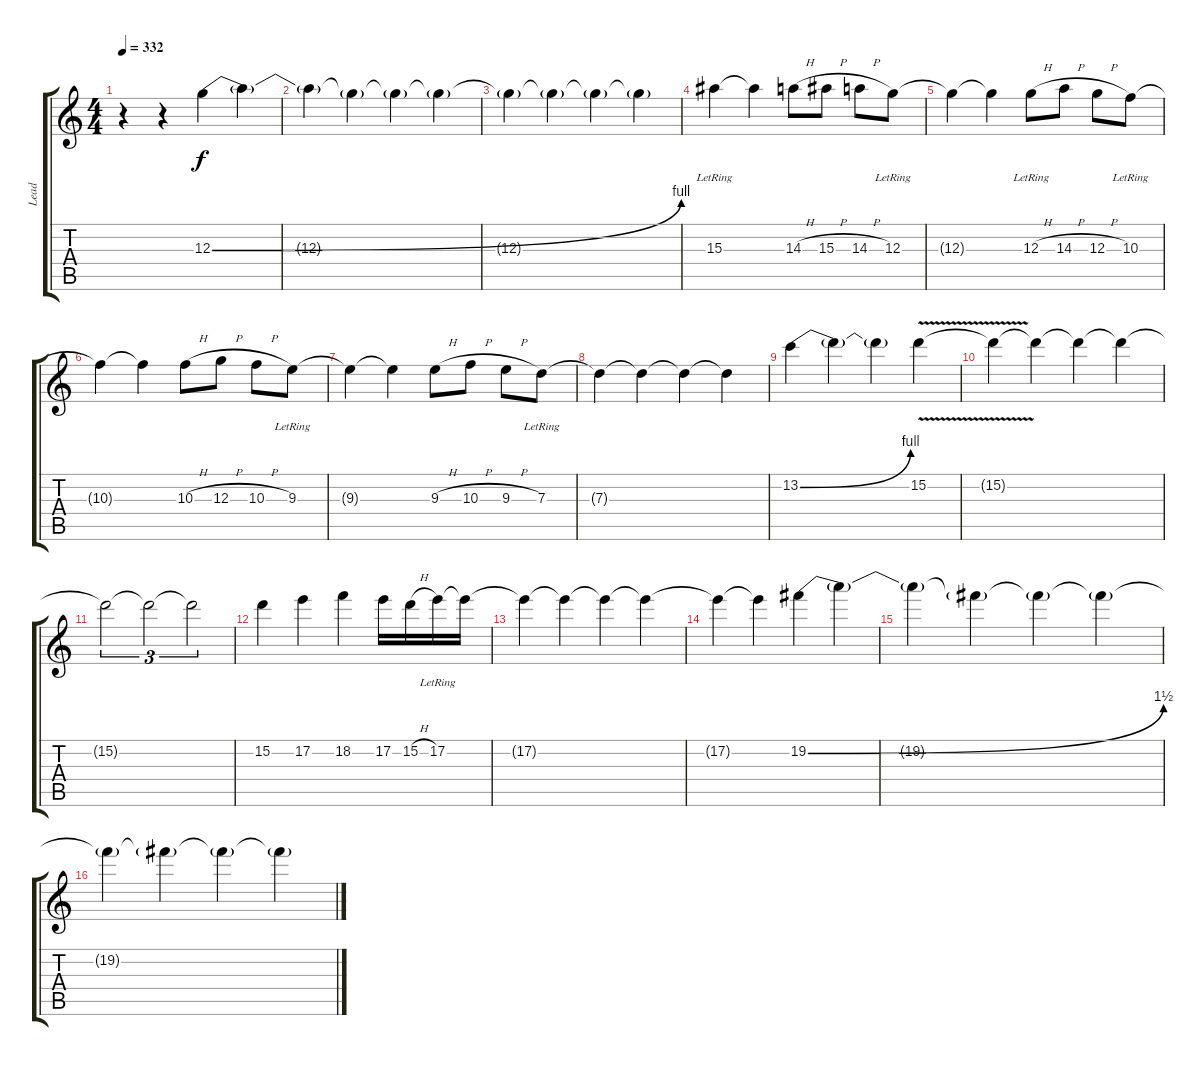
\track ("Lead" "Lead") {instrument distortionguitar}
\staff {score tabs}
\tuning (E4 B3 G3 D3 A2 E2) {hide}
\ts (4 4)
\tempo 332
\clef g2
\ks c
r.4{dy f} r.4 12.3{be (bend 0 0 60 4)}.4 12.3{t}.4 |
12.3{t}.4 12.3{t}.4 12.3{t}.4 12.3{t}.4 |
12.3{t}.4 12.3{t}.4 12.3{t}.4 12.3{t}.4 |
15.3{lr}.4 15.3{t}.4 14.3{h}.8 15.3{h}.8 14.3{h}.8 12.3{lr}.8 |
12.3{t}.4 12.3{t}.4 12.3{h lr}.8 14.3{h}.8 12.3{h}.8 10.3{lr}.8 |
10.3{t}.4 10.3{t}.4 10.3{h}.8 12.3{h}.8 10.3{h}.8 9.3{lr}.8 |
9.3{t}.4 9.3{t}.4 9.3{h}.8 10.3{h}.8 9.3{h}.8 7.3{lr}.8 |
7.3{t}.4 7.3{t}.4 7.3{t}.4 7.3{t}.4 |
13.2{be (bend 0 0 60 4)}.4 13.2{t}.4 13.2{t}.4 15.2{v}.4 |
15.2{t}.4 15.2{t}.4 15.2{t}.4 15.2{t}.4 |
15.2{t}.2{tu (3 2)} 15.2{t}.2{tu (3 2)} 15.2{t}.2{tu (3 2)} |
15.2.4 17.2.4 18.2.4 17.2.16 15.2{h}.16 17.2{lr}.16 17.2{t}.16 |
17.2{t}.4 17.2{t}.4 17.2{t}.4 17.2{t}.4 |
17.2{t}.4 17.2{t}.4 19.2{be (bend 0 0 60 6)}.4 19.2{t}.4 |
19.2{t}.4 19.2{t}.4 19.2{t}.4 19.2{t}.4 |
19.2{t}.4 19.2{t}.4 19.2{t}.4 19.2{t}.4
